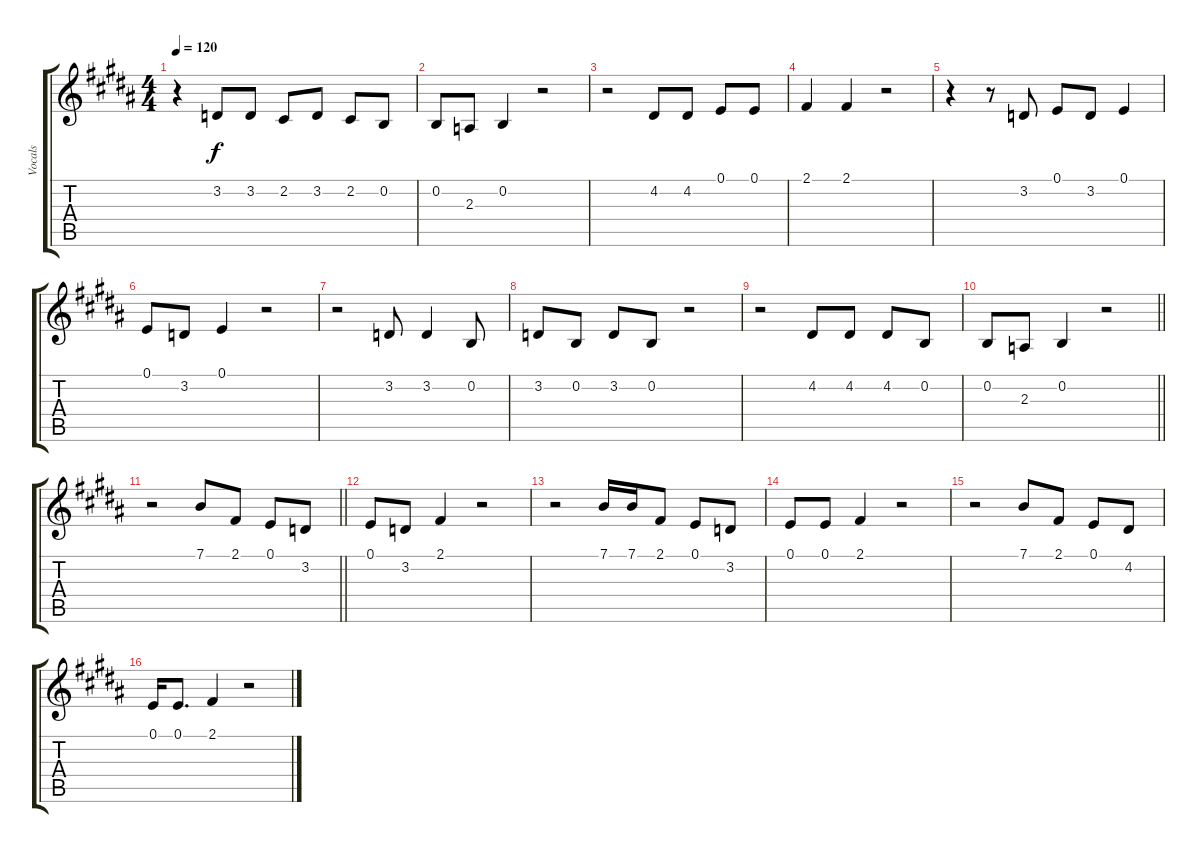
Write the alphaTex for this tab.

\track ("Vocals" "Vocals") {instrument lead2sawtooth}
\staff {score tabs}
\tuning (E4 B3 G3 D3 A2 E2) {hide}
\ts (4 4)
\tempo 120
\clef g2
\ks b
r.4{dy f} 3.2.8 3.2.8 2.2.8 3.2.8 2.2.8 0.2.8 |
0.2.8 2.3.8 0.2.4 r.2 |
r.2 4.2.8 4.2.8 0.1.8 0.1.8 |
2.1.4 2.1.4 r.2 |
r.4 r.8 3.2.8 0.1.8 3.2.8 0.1.4 |
0.1.8 3.2.8 0.1.4 r.2 |
r.2 3.2.8 3.2.4 0.2.8 |
3.2.8 0.2.8 3.2.8 0.2.8 r.2 |
r.2 4.2.8 4.2.8 4.2.8 0.2.8 |
\barLineRight lightlight
0.2.8 2.3.8 0.2.4 r.2 |
\barLineRight lightlight
r.2 7.1.8 2.1.8 0.1.8 3.2.8 |
0.1.8 3.2.8 2.1.4 r.2 |
r.2 7.1.16 7.1.16 2.1.8 0.1.8 3.2.8 |
0.1.8 0.1.8 2.1.4 r.2 |
r.2 7.1.8 2.1.8 0.1.8 4.2.8 |
0.1.16 0.1.8{d} 2.1.4 r.2
